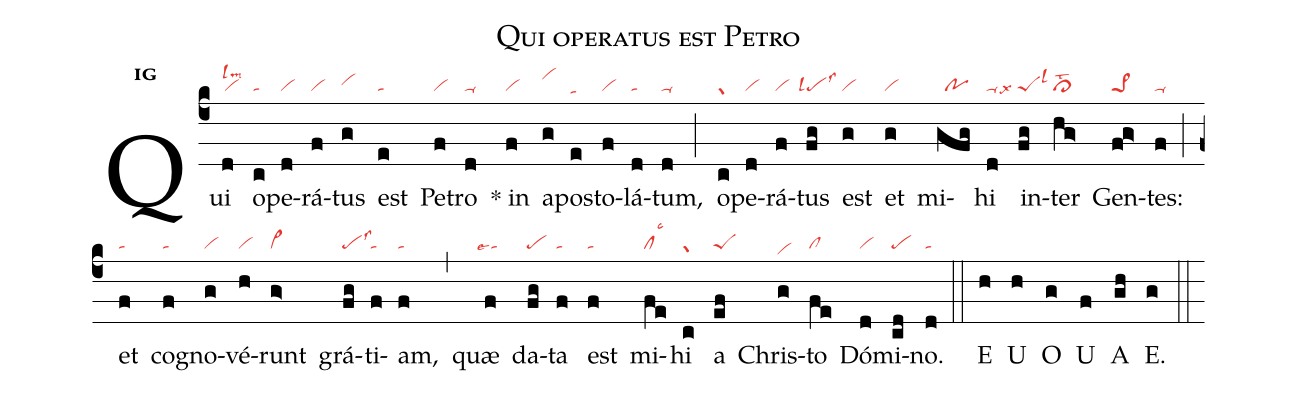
name:Qui operatus est Petro;
office-part:an;
mode:1g;
nabc-lines:1;
%%
initial-style: 1;
name: Qui operatus est Petro;
mode:1;
office-part: Antiphona;
annotation: Ant.;
annotation: i g;
nabc-lines:1;
%%
(c4) Qui(d|vilslm2) o(c|ta)pe(d|vi)rá(f|vi)tus(g|vihh) est(e|ta) Pe(f|vi)tro(d|ta-) <sp>*</sp> in(f|vi) a(g|vihj)pos(e|tahe)to(f|vi)lá(d|ta)tum,(d|ta-) (;) o(c|gr)pe(d|vi)rá(f|vi)tus(fg|``pelsl4lss3) est(g|vi) et(g|vi) mi(gfg|//po)hi(d|ta-lsx6) in(fg|peSlsl3)ter(hg>|cl>lst2) Gen(fg>|pe>1)tes:(f|ta-) (;) et(f|ta) cog(f|ta)no(g|vi)vé(h|vi)runt(g>|vi>) grá(fg|pelss3)ti(f|ta)am,(f|ta) (,) quæ(f|``talse4) da(fg|pe)ta(f|ta) est(f|ta) mi(fe|cllsc3)hi(c|gr) a(ef|peS) Chris(g|vihd)to(fe|cl) Dó(d|vi)mi(cd|pe)no.(d|ta) (::)
<eu>E(h) U(h) O(g) U(f) A(gh) E.(g) </eu>(::)
